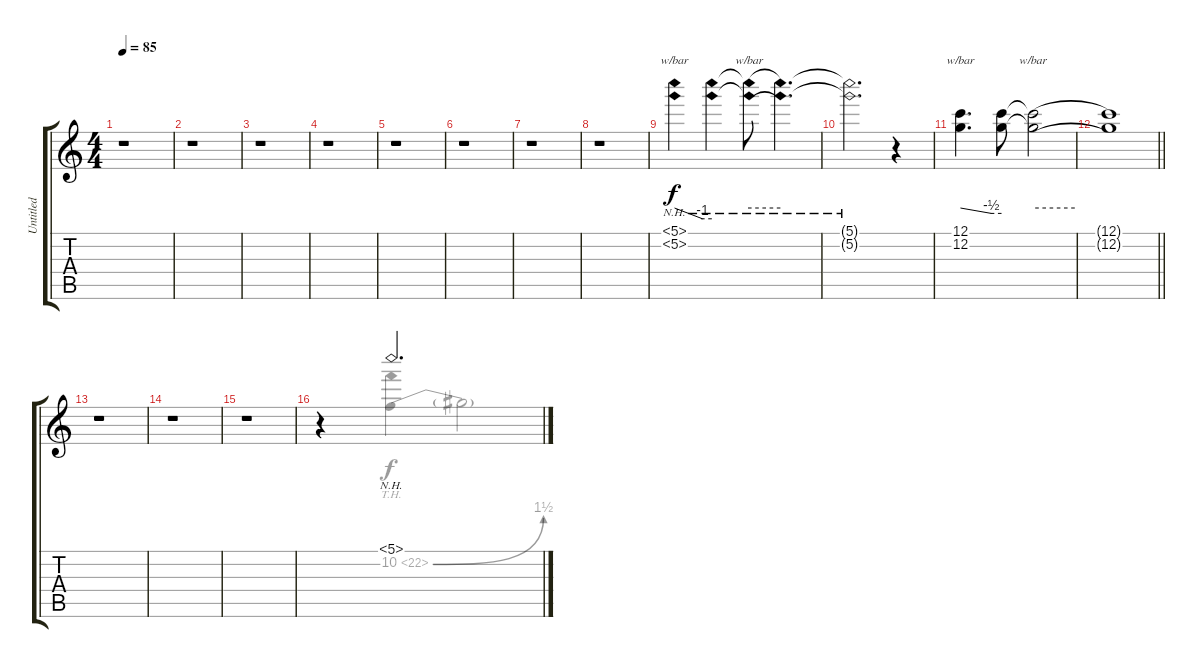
\track ("Untitled" "Untitled") {instrument distortionguitar}
\staff {score tabs}
\tuning (C4 G3 Eb3 Bb2 F2 C2) {hide}
\voice
\ts (4 4)
\tempo 85
\clef g2
\ks c
r.1{dy f instrument distortionguitar} |
r.1 |
r.1 |
r.1 |
r.1 |
r.1 |
r.1 |
r.1 |
(5.1{nh} 5.2{nh}).4{tbe (custom default 0 0 45 -4 60 -4)} (5.1{nh t} 5.2{nh t}).4 (5.1{nh t} 5.2{nh t}).8{tbe (hold default 0 0 60 0)} (5.1{nh t} 5.2{nh t}).4{d} |
(5.1{nh t} 5.2{nh t}).2{d} r.4 |
(12.1 12.2).4{d tbe (custom default 0 0 45 -2 60 -2)} (12.1{t} 12.2{t}).8 (12.1{t} 12.2{t}).2{tbe (hold default 0 0 60 0)} |
\barLineRight lightlight
(12.1{t} 12.2{t}).1 |
r.1 |
r.1 |
r.1 |
r.4 5.1{nh}.2{d}
\voice
\clef g2
\ottava regular
\simile none
\ks c
|
|
|
|
|
|
|
|
|
|
|
\barLineRight lightlight
|
|
|
|
r.4 10.2{be (bend 0 0 60 6) th 12}.4 10.2{t}.2
